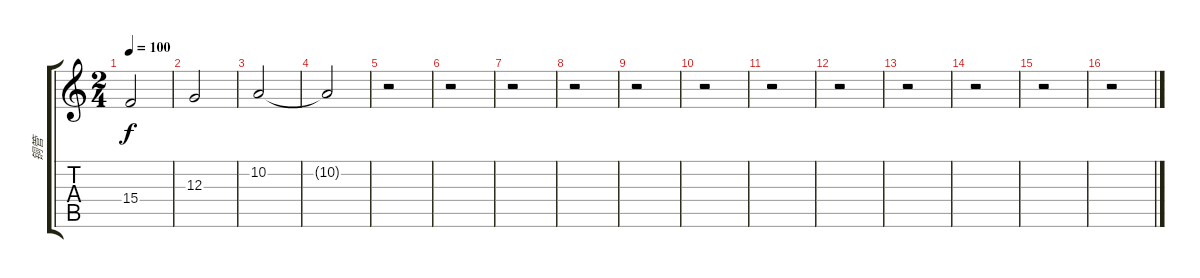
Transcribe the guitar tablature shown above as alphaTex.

\track ("铜管" "铜管") {instrument trumpet}
\staff {score tabs}
\tuning (E4 B3 G3 D3 A2 E2) {hide}
\ts (2 4)
\tempo 100
\clef g2
\ks c
15.4.2{dy f} |
12.3.2 |
10.2.2 |
10.2{t}.2 |
r.2 |
r.2 |
r.2 |
r.2 |
r.2 |
r.2 |
r.2 |
r.2 |
r.2 |
r.2 |
r.2 |
r.2
